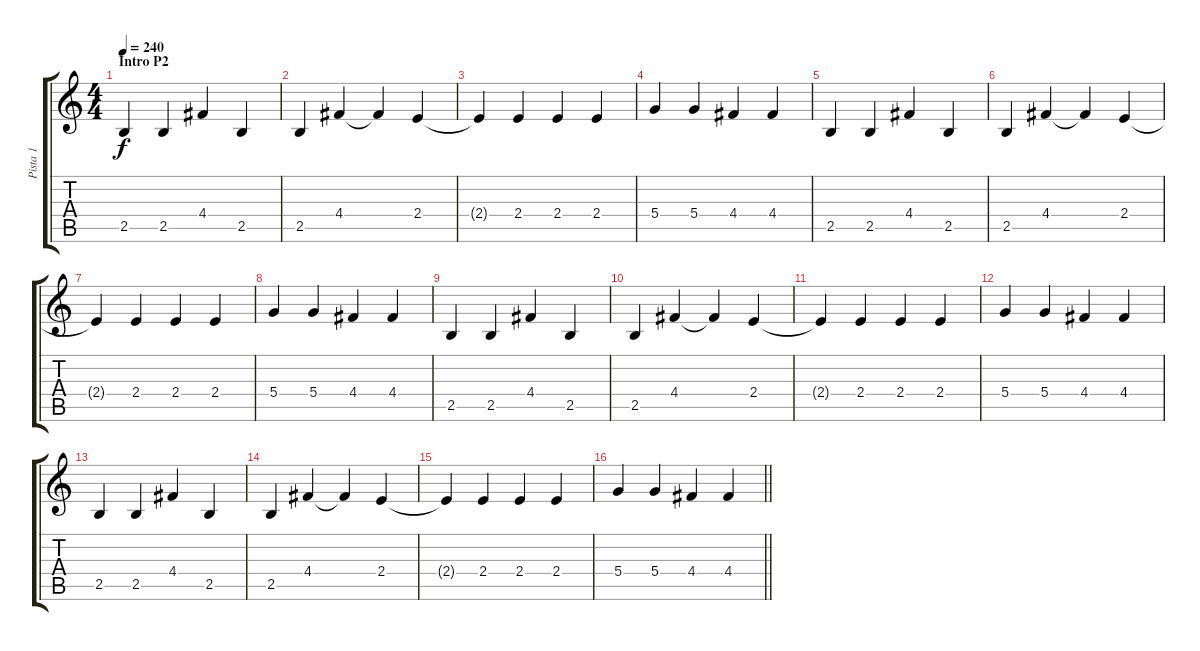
\track ("Pista 1" "Pista 1") {instrument distortionguitar}
\staff {score tabs}
\tuning (E4 B3 G3 D3 A2 E2) {hide}
\ts (4 4)
\section ("" "Intro P2")
\tempo 240
\clef g2
\ks c
2.5.4{dy f instrument distortionguitar} 2.5.4 4.4.4 2.5.4 |
2.5.4 4.4.4 4.4{t}.4 2.4.4 |
2.4{t}.4 2.4.4 2.4.4 2.4.4 |
5.4.4 5.4.4 4.4.4 4.4.4 |
2.5.4{instrument distortionguitar} 2.5.4 4.4.4 2.5.4 |
2.5.4 4.4.4 4.4{t}.4 2.4.4 |
2.4{t}.4 2.4.4 2.4.4 2.4.4 |
5.4.4 5.4.4 4.4.4 4.4.4 |
2.5.4{instrument distortionguitar} 2.5.4 4.4.4 2.5.4 |
2.5.4 4.4.4 4.4{t}.4 2.4.4 |
2.4{t}.4 2.4.4 2.4.4 2.4.4 |
5.4.4 5.4.4 4.4.4 4.4.4 |
2.5.4{instrument distortionguitar} 2.5.4 4.4.4 2.5.4 |
2.5.4 4.4.4 4.4{t}.4 2.4.4 |
2.4{t}.4 2.4.4 2.4.4 2.4.4 |
\barLineRight lightlight
5.4.4 5.4.4 4.4.4 4.4.4
